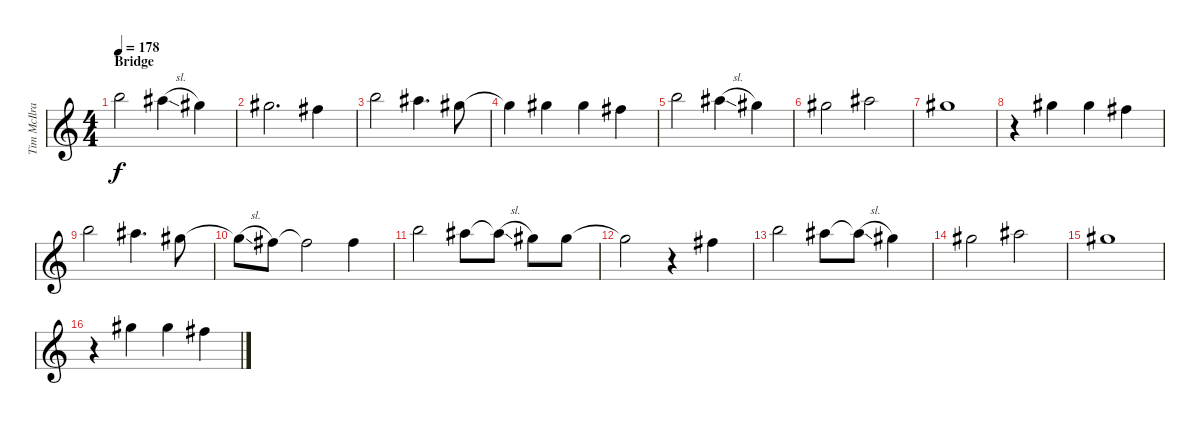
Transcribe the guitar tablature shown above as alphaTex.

\track ("Tim McIlrath - Vocals" "Tim McIlra") {instrument distortionguitar}
\staff {score}
\tuning (Eb4 Bb3 Gb3 Db3 Ab2 Eb2) {hide}
\ts (4 4)
\section ("" "Bridge")
\tempo 178
\clef g2
\ks c
13.2.2{dy f} 12.2{sl}.4 10.2.4 |
10.2.2{d} 8.2.4 |
13.2.2 12.2.4{d} 10.2.8 |
10.2{t}.4 10.2.4 10.2.4 8.2.4 |
13.2.2 12.2{sl}.4 10.2.4 |
10.2.2 12.2.2 |
10.2.1 |
r.4 10.2.4 10.2.4 8.2.4 |
13.2.2 12.2.4{d} 10.2.8 |
10.2{sl t}.8 8.2.8 8.2{t}.2 8.2.4 |
13.2.2 12.2.8 12.2{sl t}.8 10.2.8 10.2.8 |
10.2{t}.2 r.4 8.2.4 |
13.2.2 12.2.8 12.2{sl t}.8 10.2.4 |
10.2.2 12.2.2 |
10.2.1 |
r.4 10.2.4 10.2.4 8.2.4
